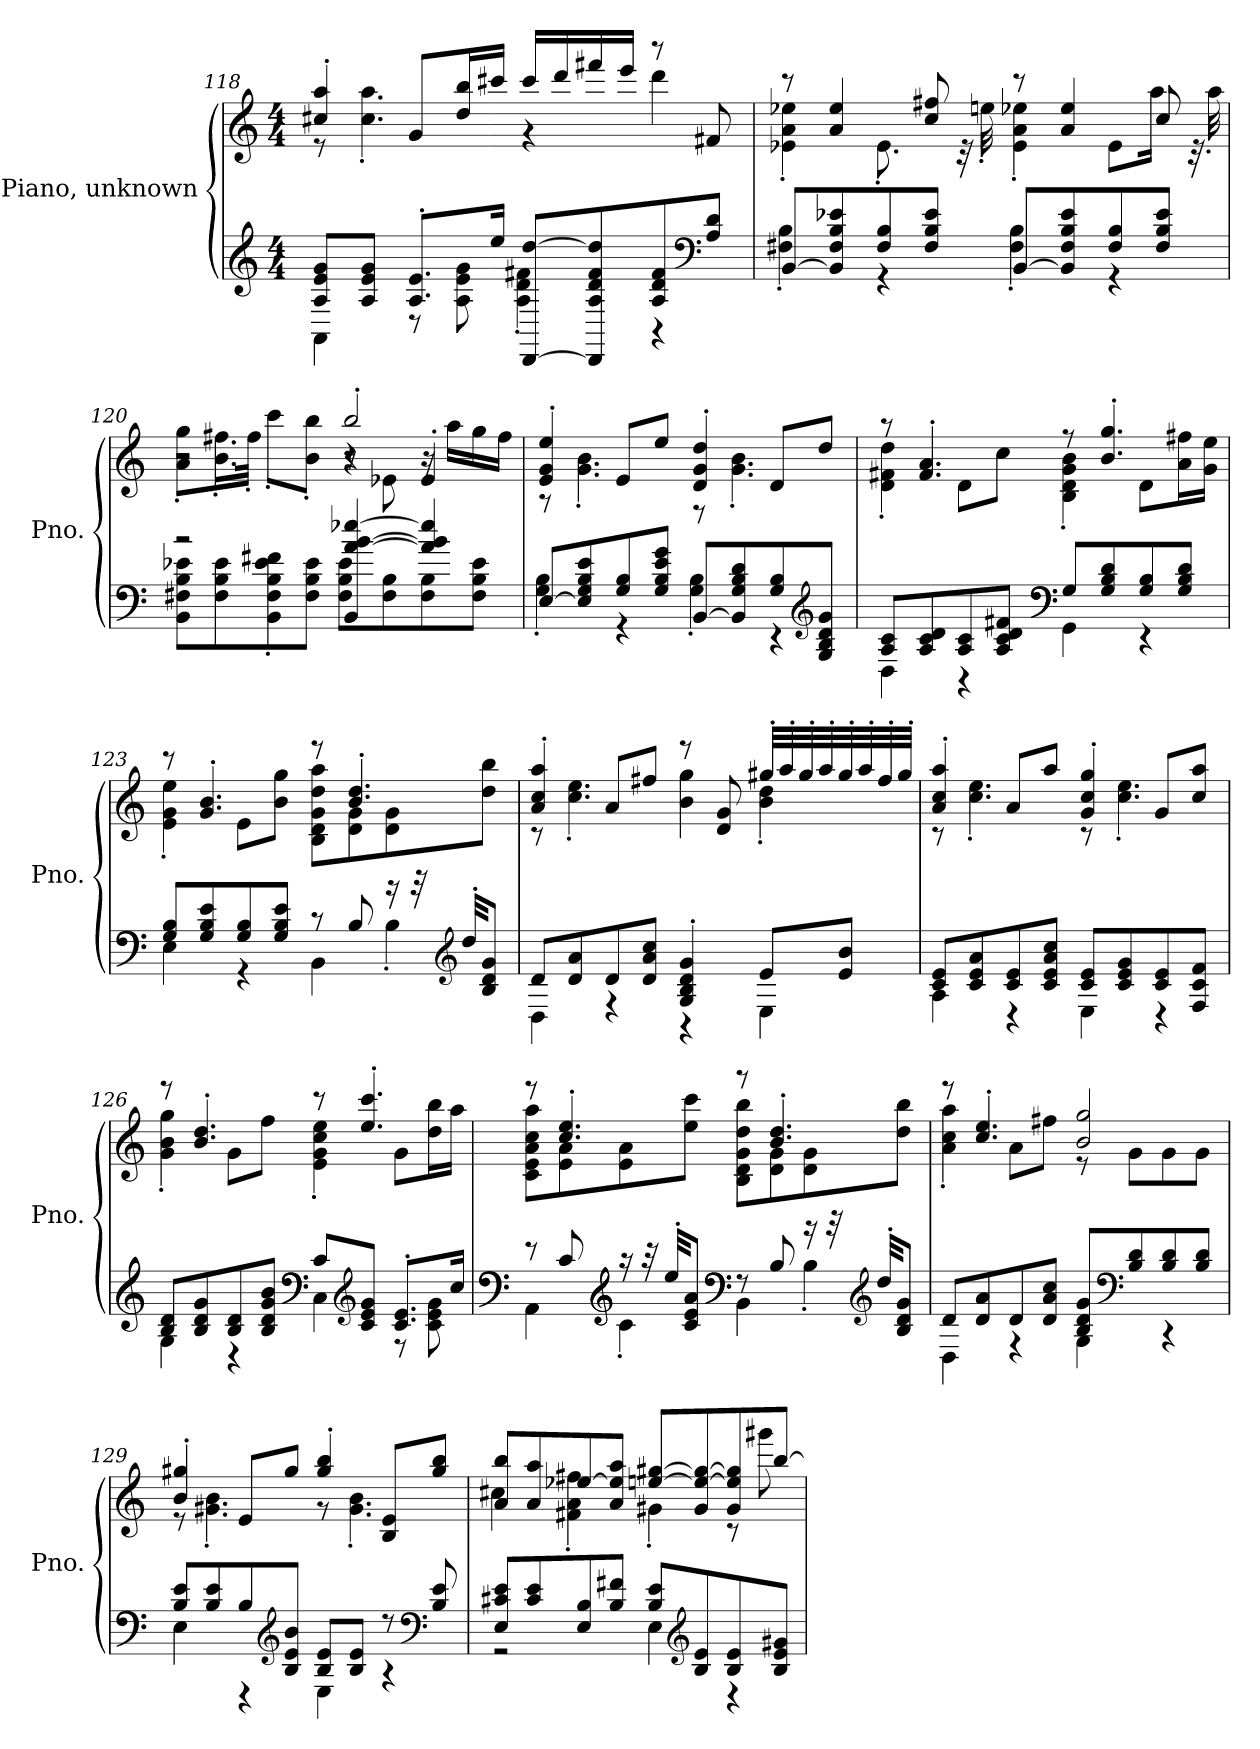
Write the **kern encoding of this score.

**kern	**kern
*part1	*part1
*staff2	*staff1
*I"Piano, unknown	*
*I'Pno.	*
!!LO:PB:g=z
*clefG2	*clefG2
*k[]	*k[]
*M4/4	*M4/4
=118	=118
*^	*^
8A/ 8e/ 8g/L	4AA\	4cc#X/' 4aa/'	8r
8A/ 8e/ 8g/J	.	.	4.cc#\' 4.aa\'
8.A/' 8.e/'L	8r	8g/L	.
.	8A\ 8e\ 8g\	16dd/ 16bb/L	.
16ee/Jk	.	16ccc#X/JJ	.
[8DD/ [8dd/L	4A\' 4d\' 4f#X\'	16ccc#/LL	4r
.	.	16ddd/	.
8DD/] 8A/ 8d/ 8f#/ 8dd/]	.	16fff#X/	.
.	.	16eee/JJ	.
8A/ 8d/ 8f#/	4r	8r	4ddd\
*clefF4	*	*	*
8A/ 8d/J	.	8f#X/	.
=119	=119	=119	=119
[8BB/L	4F#X\' 4B\'	8r	4e-X\' 4a\' 4ee-X\'
8BB/] 8F#/ 8B/ 8e-X/	.	4a/ 4ee-/	.
8F#/ 8B/	4r	.	8.e-'\
8F#/ 8B/ 8e-/J	.	8cc/ 8ff#X/	.
.	.	.	32r
.	.	.	32een'\
[8BB/L	4F#\' 4B\'	8r	4e-\' 4a\' 4ee-X\'
8BB/] 8F#/ 8B/ 8e-/	.	4a/ 4ee-/	.
8F#/ 8B/	4r	.	8e-\L
8F#/ 8B/ 8e-/J	.	8cc/	16aa\Jk
.	.	.	32r
.	.	.	32aa'\
!!LO:LB:g=z
=120	=120	=120	=120
*	*	*	*^
2r	8BB\ 8F#X\ 8B\ 8e-X\L	2r	8a\' 8gg\'L	2r
.	8F#\ 8B\ 8e-\	.	16.b\' 16.ff#X\'L	.
.	.	.	32ff#'\JJk	.
.	8BB\' 8F#\' 8B\' 8e-\' 8f#X\'	.	8ccc'\L	.
.	8F#\ 8B\ 8e-\J	.	8b\' 8bb\'J	.
4BB/ [4a/ [4b/ [4ee-X/	8F#\ 8B\ 8e-\L	2bb'/	8r	4r
.	8F#\ 8B\	.	8e-X\	.
4a/] 4b/] 4ee-/]	8F#\ 8B\	.	16r	4e-'/
.	.	.	16aa\LL	.
.	8F#\ 8B\ 8e-\J	.	16gg\	.
.	.	.	16ff#\JJ	.
*	*	*	*v	*v
=121	=121	=121	=121
[8E/L	4G\' 4B\'	4e/' 4g/' 4ee/'	8r
8E/] 8G/ 8B/ 8e/	.	.	4.g\' 4.b\'
8G/ 8B/	4r	8e/L	.
8G/ 8B/ 8e/ 8g/J	.	8ee/J	.
[8BB/L	4G\' 4B\'	4d/' 4g/' 4dd/'	8r
8BB/] 8G/ 8B/ 8d/	.	.	4.g\' 4.b\'
8G/ 8B/	4r	8d/L	.
*clefG2	*	*	*
8G/ 8B/ 8d/ 8g/J	.	8dd/J	.
=122	=122	=122	=122
8A/ 8c/L	4D\	8r	4d\' 4f#X\' 4dd\'
8A/ 8c/ 8d/	.	4.f#/' 4.a/'	.
8A/ 8c/	4r	.	8d\L
8A/ 8c/ 8d/ 8f#X/J	.	.	8cc\J
*clefF4	*	*	*
8G/L	4GG\	8r	4B\' 4d\' 4g\' 4b\'
8G/ 8B/ 8d/	.	4.b/' 4.gg/'	.
8G/ 8B/	4r	.	8d\L
8G/ 8B/ 8d/J	.	.	16a\ 16ff#X\L
.	.	.	16g\ 16ee\JJ
!!LO:LB:g=z	!!
=123	=123	=123	=123
8G/ 8B/L	4E\	8r	4e\' 4g\' 4ee\'
8G/ 8B/ 8e/	.	4.g/' 4.b/'	.
8G/ 8B/	4r	.	8e\L
8G/ 8B/ 8e/J	.	.	8b\ 8gg\J
8r	4BB\	8r	8B\ 8d\ 8g\ 8dd\ 8aa\L
8B/	.	4.b/' 4.dd/'	8d\ 8g\
16r	4B'\	.	8d\ 8g\
32r	.	.	.
*clefG2	*	*	*
32dd'/KKL	.	.	.
8B/ 8d/ 8g/J	.	.	8dd\ 8bb\J
=124	=124	=124	=124
8d/L	4D\	4a/' 4cc/' 4aa/'	8r
8d/ 8a/	.	.	4.cc\' 4.ee\'
8d/	4r	8a/L	.
8d/ 8a/ 8cc/J	.	8ff#X/J	.
4G/' 4B/' 4d/' 4g/'	4r	8r	4b\ 4gg\
.	.	8d/ 8g/	.
8e/L	4E\	32gg#X'/LLL	4b\' 4dd\'
.	.	32aa'/	.
.	.	32gg#'/	.
.	.	32aa'/	.
8e/ 8b/J	.	32gg#'/	.
.	.	32aa'/	.
.	.	32ff#'/	.
.	.	32gg#'/JJJ	.
=125	=125	=125	=125
8c/ 8e/L	4A\	4a/' 4cc/' 4aa/'	8r
8c/ 8e/ 8a/	.	.	4.cc\' 4.ee\'
8c/ 8e/	4r	8a/L	.
8c/ 8e/ 8a/ 8cc/J	.	8aa/J	.
8c/ 8e/L	4E\	4g/' 4cc/' 4gg/'	8r
8c/ 8e/ 8g/	.	.	4.cc\' 4.ee\'
8c/ 8e/	4r	8g/L	.
8F/ 8c/ 8f/J	.	8cc/ 8aa/J	.
!!LO:LB:g=z	!!
=126	=126	=126	=126
8B/ 8d/L	4G\	8r	4g\' 4b\' 4gg\'
8B/ 8d/ 8g/	.	4.b/' 4.dd/'	.
8B/ 8d/	4r	.	8g\L
8B/ 8d/ 8g/ 8b/J	.	.	8ff\J
*clefF4	*	*	*
8c/L	4C\	8r	4e\' 4g\' 4cc\' 4ee\'
*clefG2	*	*	*
8c/ 8e/ 8g/J	.	4.ee/' 4.ccc/'	.
8.c/' 8.e/'L	8r	.	8g\L
.	8c\ 8e\ 8g\	.	16dd\ 16bb\L
16cc/Jk	.	.	16aa\JJ
=127	=127	=127	=127
*clefF4	*	*	*
8r	4AA\	8r	8c\ 8e\ 8a\ 8cc\ 8aa\L
8c/	.	4.cc/' 4.ee/'	8e\ 8a\
*clefG2	*	*	*
16r	4c'\	.	8e\ 8a\
32r	.	.	.
32ee'/KKL	.	.	.
8c/ 8e/ 8a/J	.	.	8ee\ 8ccc\J
*clefF4	*	*	*
8r	4BB\	8r	8B\ 8d\ 8g\ 8dd\ 8bb\L
8B/	.	4.b/' 4.dd/'	8d\ 8g\
16r	4B'\	.	8d\ 8g\
32r	.	.	.
*clefG2	*	*	*
32dd'/KKL	.	.	.
8B/ 8d/ 8g/J	.	.	8dd\ 8bb\J
!!LO:LB:g=z	!!
=128	=128	=128	=128
8d/L	4D\	8r	4a\' 4cc\' 4aa\'
8d/ 8a/	.	4.cc/' 4.ee/'	.
8d/	4r	.	8a\L
8d/ 8a/ 8cc/J	.	.	8ff#X\J
8B/ 8d/ 8g/L	4G\	2b/ 2gg/	8r
*clefF4	*	*	*
8B/ 8d/	.	.	8g\L
8B/ 8d/	4r	.	8g\
8B/ 8d/J	.	.	8g\J
=129	=129	=129	=129
8B/ 8e/L	4E\	4b/' 4gg#X/'	8r
8B/ 8e/	.	.	4.g#X\' 4.b\'
8B/	4r	8e/L	.
*clefG2	*	*	*
8B/ 8e/ 8b/J	.	8gg#/J	.
8B/ 8e/L	4E\	4gg#/' 4bb/'	8r
8B/ 8e/J	.	.	4.g#\' 4.b\'
8r	4r	8B/ 8e/L	.
*clefF4	*	*	*
8B/ 8e/	.	8gg#/ 8bb/J	.
=130	=130	=130	=130
8E/ 8c#X/ 8e/L	2r	8a/ 8bb/L	4cc#X\
8c#/ 8e/	.	8a/ 8aa/	.
8E/ 8B/	.	[8ee-X/	4f#X\' 4a\' 4ff#X\'
8B/ 8f#X/J	.	8a/ 8ee-/] 8aa/J	.
8B/ 8e/L	4E\	[8een/ [8gg#X/L	4g#X'\
*clefG2	*	*	*
8B/ 8e/	.	8g#/ 8ee/_ 8gg#/_	.
8B/ 8e/	4r	8g#/ 8ee/] 8gg#/]	8r
8B/ 8e/ 8g#X/J	.	[8bb/J	8ggg#X\
*v	*v	*	*
*	*v	*v
=	=
*-	*-
